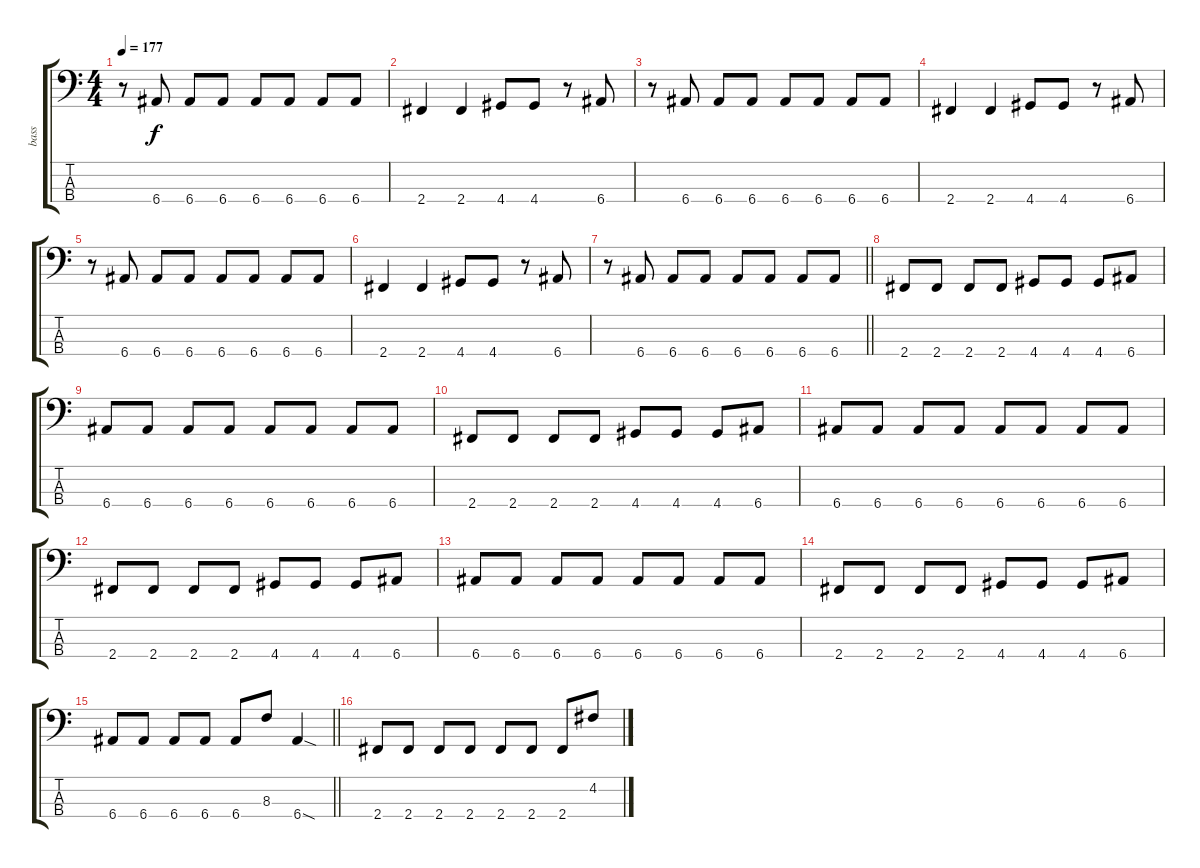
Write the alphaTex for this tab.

\track ("bass" "bass") {instrument electricbasspick}
\staff {score tabs}
\tuning (G2 D2 A1 E1) {hide}
\ts (4 4)
\tempo 177
\clef f4
\ks c
r.8{dy f} 6.4.8 6.4.8 6.4.8 6.4.8 6.4.8 6.4.8 6.4.8 |
2.4.4 2.4.4 4.4.8 4.4.8 r.8 6.4.8 |
r.8 6.4.8 6.4.8 6.4.8 6.4.8 6.4.8 6.4.8 6.4.8 |
2.4.4 2.4.4 4.4.8 4.4.8 r.8 6.4.8 |
r.8 6.4.8 6.4.8 6.4.8 6.4.8 6.4.8 6.4.8 6.4.8 |
2.4.4 2.4.4 4.4.8 4.4.8 r.8 6.4.8 |
\barLineRight lightlight
r.8 6.4.8 6.4.8 6.4.8 6.4.8 6.4.8 6.4.8 6.4.8 |
\section ("" "")
2.4.8 2.4.8 2.4.8 2.4.8 4.4.8 4.4.8 4.4.8 6.4.8 |
6.4.8 6.4.8 6.4.8 6.4.8 6.4.8 6.4.8 6.4.8 6.4.8 |
2.4.8 2.4.8 2.4.8 2.4.8 4.4.8 4.4.8 4.4.8 6.4.8 |
6.4.8 6.4.8 6.4.8 6.4.8 6.4.8 6.4.8 6.4.8 6.4.8 |
2.4.8 2.4.8 2.4.8 2.4.8 4.4.8 4.4.8 4.4.8 6.4.8 |
6.4.8 6.4.8 6.4.8 6.4.8 6.4.8 6.4.8 6.4.8 6.4.8 |
2.4.8 2.4.8 2.4.8 2.4.8 4.4.8 4.4.8 4.4.8 6.4.8 |
\barLineRight lightlight
6.4.8 6.4.8 6.4.8 6.4.8 6.4.8 8.3.8 6.4{sod}.4 |
\section ("" "")
2.4.8 2.4.8 2.4.8 2.4.8 2.4.8 2.4.8 2.4.8 4.2.8
